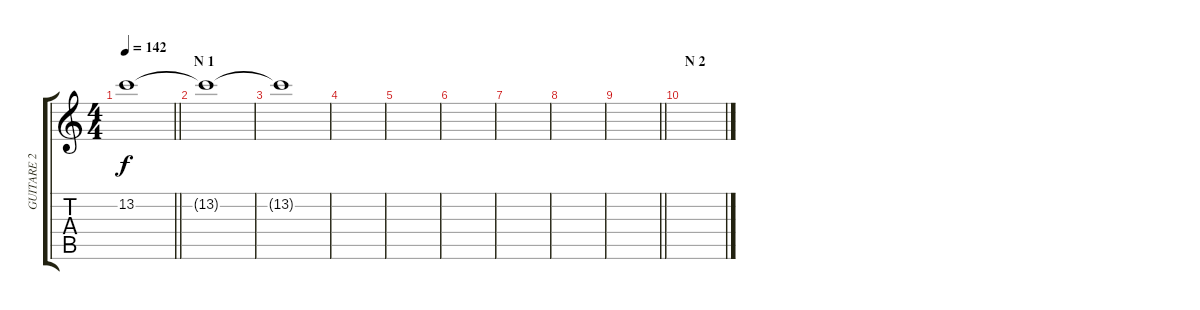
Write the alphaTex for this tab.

\track ("GUITARE 2" "GUITARE 2") {instrument distortionguitar}
\staff {score tabs}
\tuning (E4 B3 G3 D3 A2 E2) {hide}
\ts (4 4)
\tempo 142
\clef g2
\barLineRight lightlight
\ks c
13.2.1{dy f} |
\section ("" "N 1")
13.2{t}.1 |
13.2{t}.1 |
|
|
|
|
|
\barLineRight lightlight
|
\section ("" "N 2")
